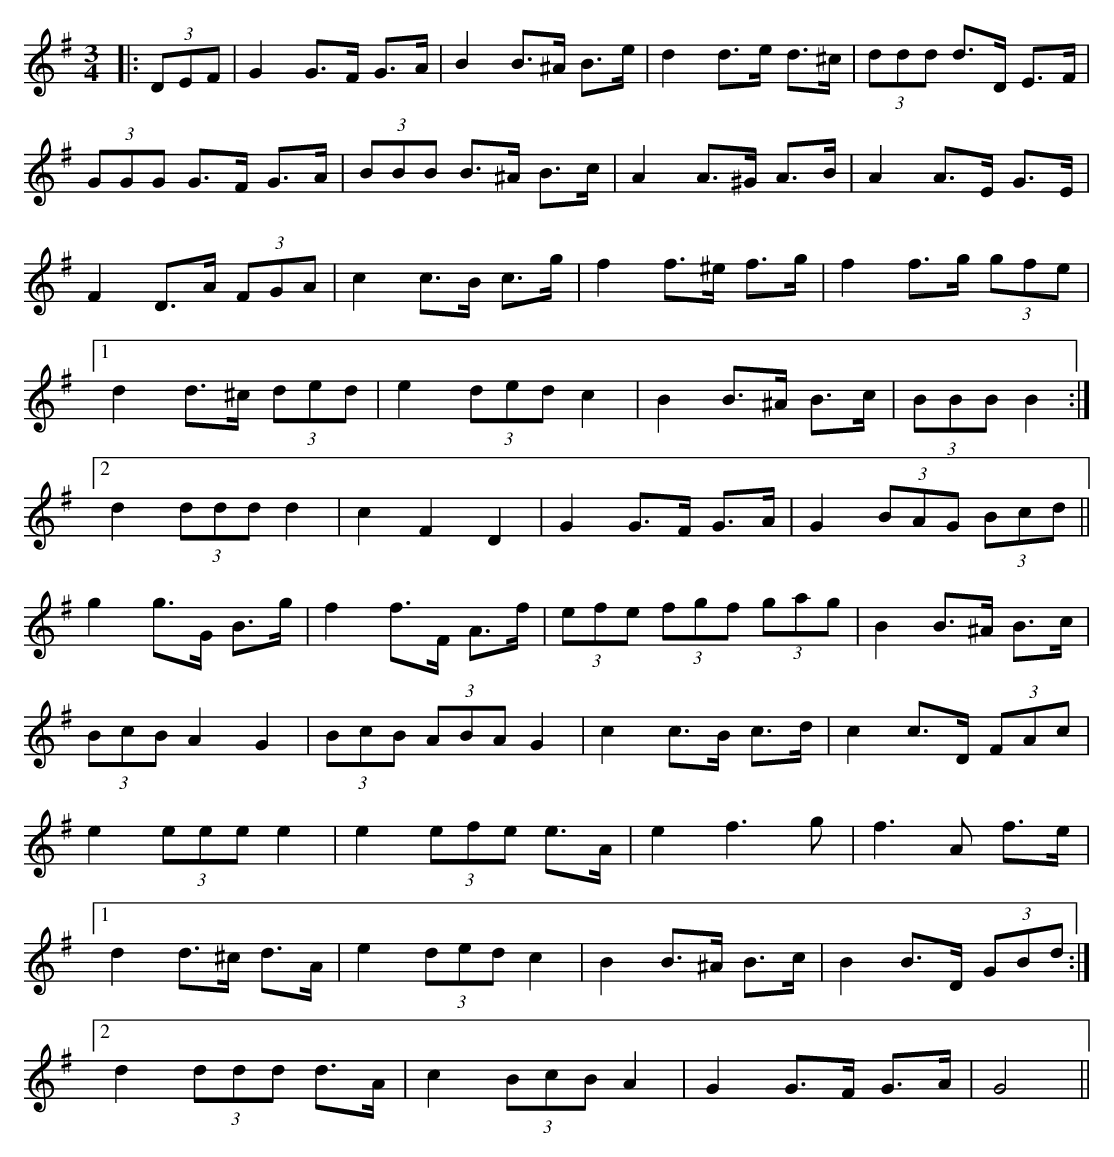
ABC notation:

X:1
M:3/4
K:G
|:(3DEF|G2 G>F G>A|B2 B>^A B>e|d2 d>e d>^c|(3ddd d>D E>F|
(3GGG G>F G>A|(3BBB B>^A B>c|A2 A>^G A>B|A2 A>E G>E|
F2 D>A (3FGA|c2 c>B c>g|f2 f>^e f>g|f2 f>g (3gfe|
[1 d2 d>^c (3ded|e2 (3ded c2|B2 B>^A B>c|(3BBB B2:|
[2 d2 (3ddd d2|c2 F2 D2|G2 G>F G>A|G2 (3BAG (3Bcd||
g2 g>G B>g|f2 f>F A>f|(3efe (3fgf (3gag|B2 B>^A B>c|
(3BcB A2 G2|(3BcB (3ABA G2|c2 c>B c>d|c2 c>D (3FAc|
e2 (3eee e2|e2 (3efe e>A|e2 f3 g|f3 A f>e|
[1 d2 d>^c d>A|e2 (3ded c2|B2 B>^A B>c|B2 B>D (3GBd:|
[2 d2 (3ddd d>A|c2 (3BcB A2|G2 G>F G>A|G4||
